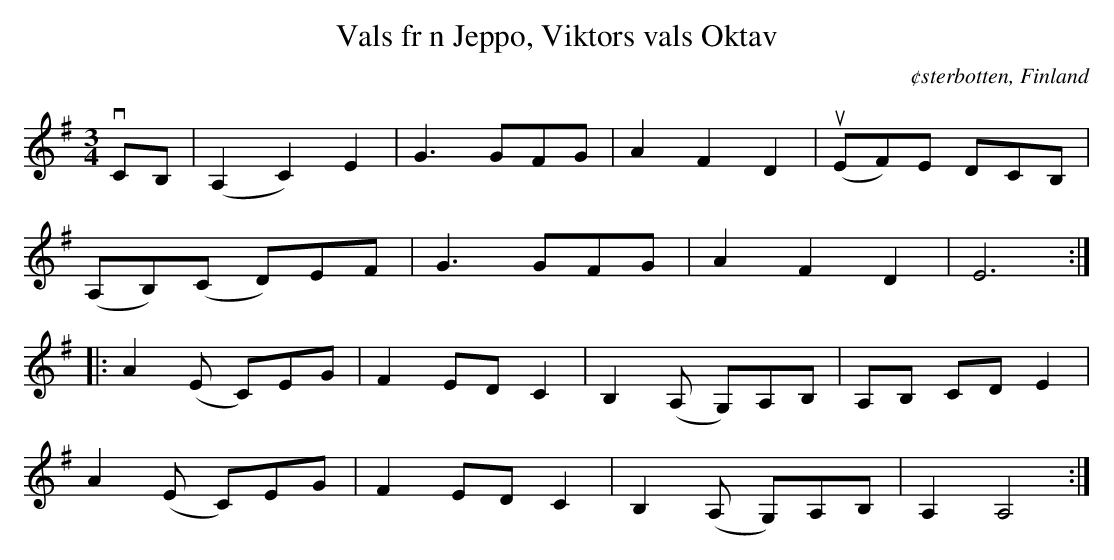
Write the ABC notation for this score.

X:1
T:Vals fr n Jeppo, Viktors vals Oktav
O:¢sterbotten, Finland
M:3/4
L:1/8
K:Ador
vCB, | (A,2 C2) E2 | G3/1GFG | A2 F2 D2 | u(EF)E DCB, |
      (A,B,)(C D)EF  | G3/1GFG | A2 F2 D2 | E6:|
|: A2(E C)EG | F2 EDC2 | B,2(A, G,)A,B, | A,B, CD E2 |
   A2(E C)EG | F2 EDC2 | B,2(A, G,)A,B, | A,2 A,4 :|
